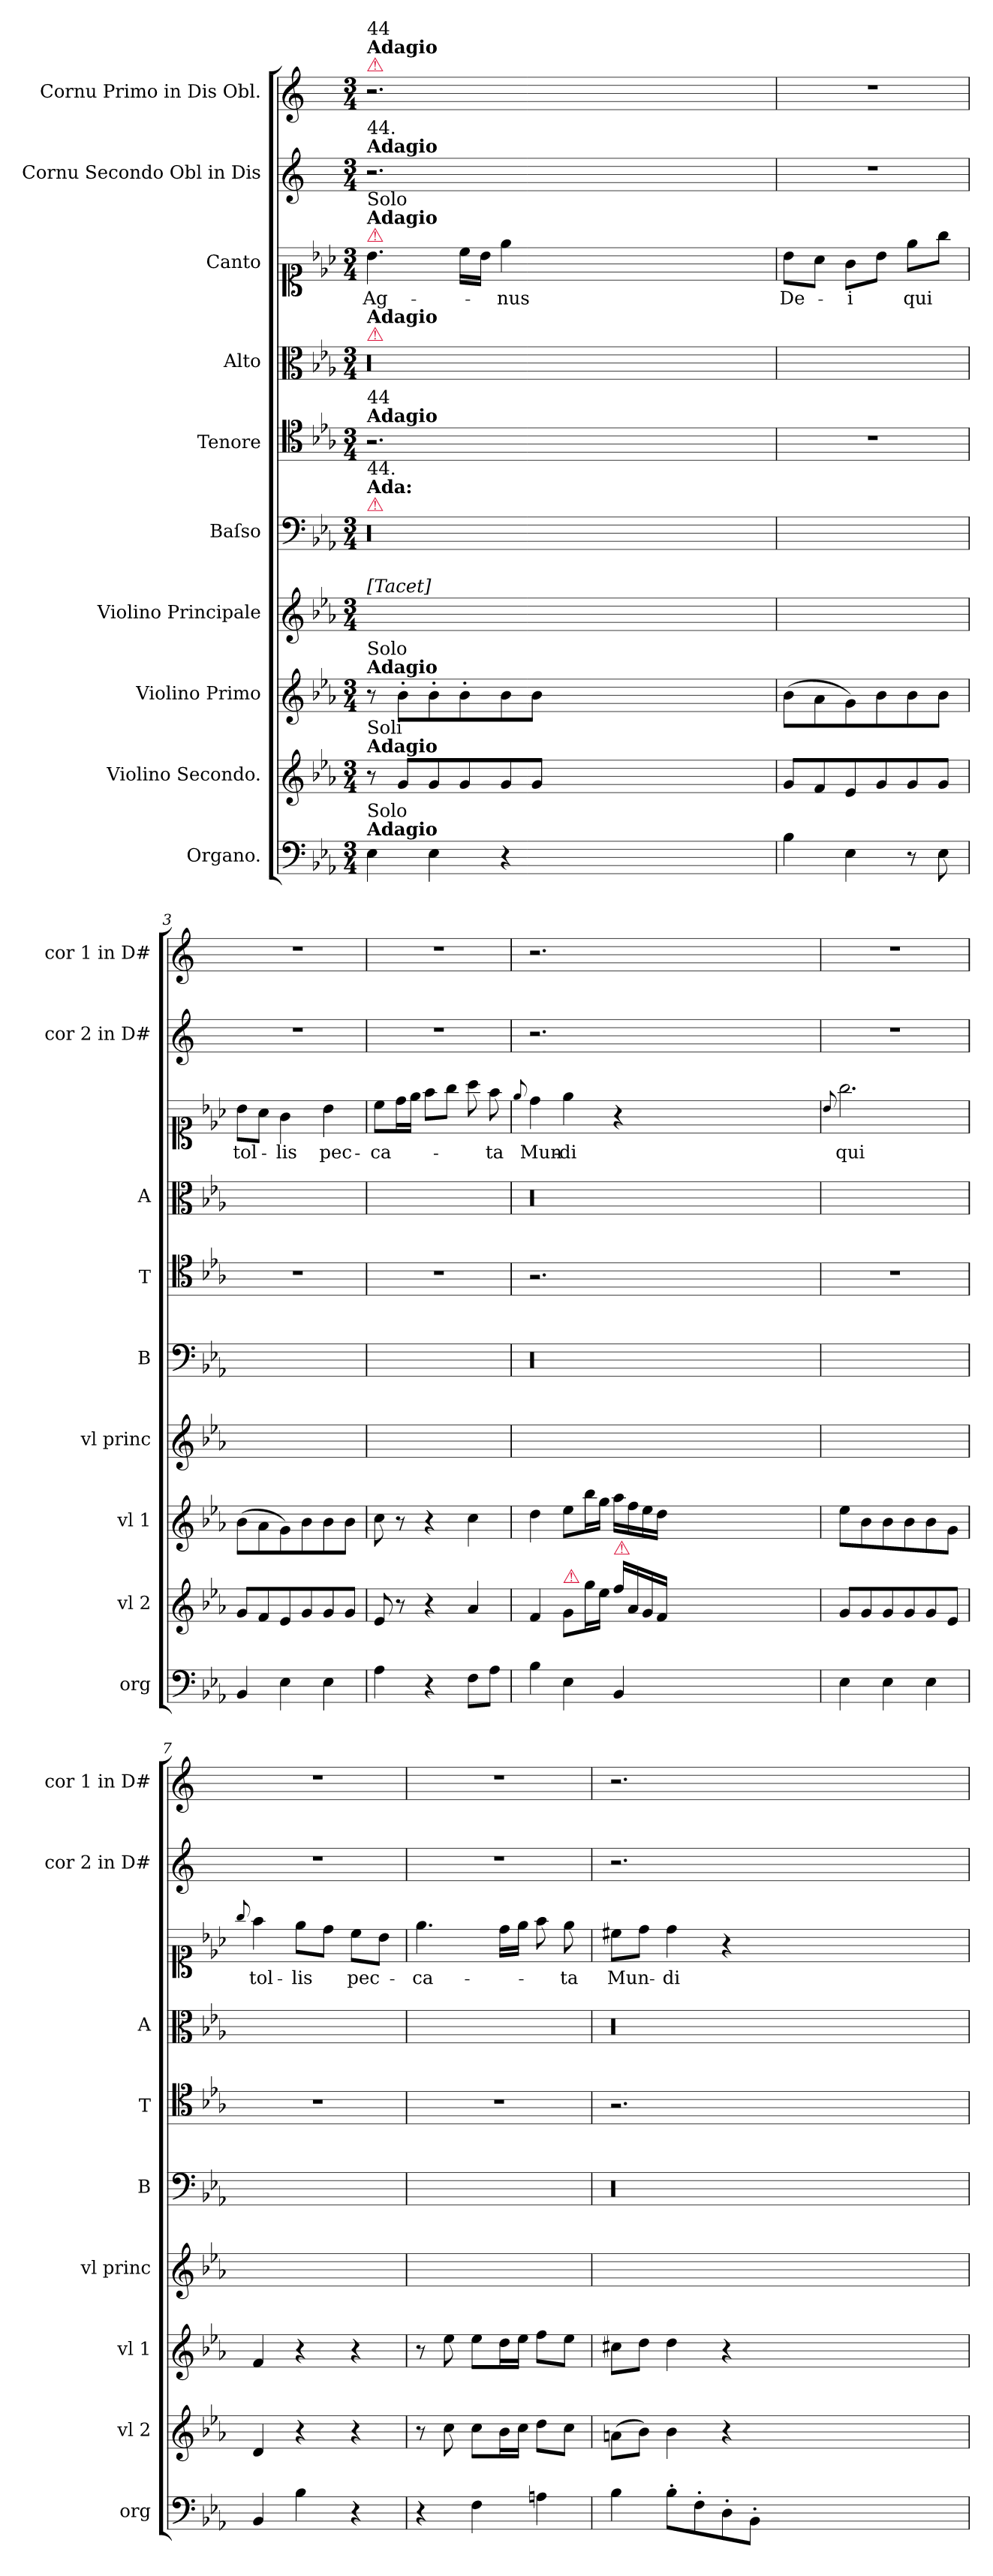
**kern	**dynam	**kern	**dynam	**kern	**kern	**kern	**kern	**kern	**kern	**text	**kern	**kern
*part10	*part10	*part9	*part9	*part8	*part7	*part6	*part5	*part4	*part3	*part3	*part2	*part1
*staff10	*staff10	*staff9	*staff9	*staff8	*staff7	*staff6	*staff5	*staff4	*staff3	*staff3	*staff2	*staff1
*I"Organo.	*	*I"Violino Secondo.	*	*I"Violino Primo	*I"Violino Principale	*I"Baſso	*I"Tenore	*I"Alto	*I"Canto	*	*I"Cornu Secondo Obl in Dis	*I"Cornu Primo in Dis Obl.
*I'org	*	*I'vl 2	*	*I'vl 1	*I'vl princ	*I'B	*I'T	*I'A	*	*	*I'cor 2 in D#	*I'cor 1 in D#
*clefF4	*	*clefG2	*	*clefG2	*clefG2	*clefF4	*clefC4	*clefC3	*clefC1	*	*clefG2	*clefG2
*	*	*	*	*	*	*	*	*	*	*	*ITrd5c9	*ITrd5c9
*k[b-e-a-]	*	*k[b-e-a-]	*	*k[b-e-a-]	*k[b-e-a-]	*k[b-e-a-]	*k[b-e-a-]	*k[b-e-a-]	*k[b-e-a-]	*	*k[b-e-a-]	*k[b-e-a-]
*E-:	*	*E-:	*	*E-:	*E-:	*E-:	*E-:	*E-:	*E-:	*	*E-:	*E-:
*M3/4	*	*M3/4	*	*M3/4	*M3/4	*M3/4	*M3/4	*M3/4	*M3/4	*	*M3/4	*M3/4
=1	=1	=1	=1	=1	=1	=1	=1	=1	=1	=1	=1	=1
!	!	!	!	!	!	!	!	!	!	!	!	!LO:TX:a:color=crimson:t=⚠
!	!	!	!	!	!	!	!	!	!	!	!	!LO:TX:a:B:t=Adagio
!	!	!	!	!	!	!	!	!	!	!	!	!LO:TX:a:t=44
!	!	!	!	!	!	!	!	!	!	!	!LO:TX:a:B:t=Adagio	!
!	!	!	!	!	!	!	!	!	!	!	!LO:TX:a:t=44.	!
!	!	!	!	!	!	!	!	!	!LO:TX:a:color=crimson:t=⚠	!	!	!
!	!	!	!	!	!	!	!	!	!LO:TX:a:B:t=Adagio	!	!	!
!	!	!	!	!	!	!	!	!	!LO:TX:a:t=Solo	!	!	!
!	!	!	!	!	!	!	!	!LO:TX:a:color=crimson:t=⚠	!	!	!	!
!	!	!	!	!	!	!	!	!LO:TX:a:B:t=Adagio	!	!	!	!
!	!	!	!	!	!	!	!LO:TX:a:B:t=Adagio	!	!	!	!	!
!	!	!	!	!	!	!	!LO:TX:a:t=44	!	!	!	!	!
!	!	!	!	!	!	!LO:TX:a:color=crimson:t=⚠	!	!	!	!	!	!
!	!	!	!	!	!	!LO:TX:a:B:t=Ada&colon;	!	!	!	!	!	!
!	!	!	!	!	!	!LO:TX:a:t=44.	!	!	!	!	!	!
!	!	!	!	!	!LO:TX:a:t=[Tacet]	!	!	!	!	!	!	!
!	!	!	!	!LO:TX:a:B:t=Adagio	!	!	!	!	!	!	!	!
!	!	!	!	!LO:TX:a:t=Solo	!	!	!	!	!	!	!	!
!	!	!LO:TX:a:B:t=Adagio	!	!	!	!	!	!	!	!	!	!
!	!	!LO:TX:a:t=Soli	!	!	!	!	!	!	!	!	!	!
!LO:TX:a:B:t=Adagio	!	!	!	!	!	!	!	!	!	!	!	!
!LO:TX:a:t=Solo	!	!	!	!	!	!	!	!	!	!	!	!
!	!LO:DY:b	!	!	!	!	!LO:N:vis=00	!	!LO:N:vis=00	!	!	!	!
4E-\	pia	8r	.	8r	2.ryy	0.r	2.r	0.r	4.b-\	Ag-	2.r	2.r
.	.	8g/L	.	8b-'\L	.	.	.	.	.	.	.	.
!	!	!	!LO:DY:b	!	!	!	!	!	!	!	!	!
4E-\	.	8g/	pia	8b-'\	.	.	.	.	.	.	.	.
.	.	8g/	.	8b-'\	.	.	.	.	16cc\LL	.	.	.
.	.	.	.	.	.	.	.	.	16b-\JJ	.	.	.
4r	.	8g/	.	8b-\	.	.	.	.	4ee-\	-nus	.	.
.	.	8g/J	.	8b-\J	.	.	.	.	.	.	.	.
0ryy	.	0ryy	.	0ryy	0ryy	.	0ryy	.	0ryy	.	0ryy	0ryy
4ryy	.	4ryy	.	4ryy	4ryy	.	4ryy	.	4ryy	.	4ryy	4ryy
=2	=2	=2	=2	=2	=2	=2	=2	=2	=2	=2	=2	=2
4B-\	.	8g/L	.	(8b-\L	2.ryy	2.ryy	2.r	2.ryy	8b-\L	De-	2.r	2.r
.	.	8f/	.	8a-\	.	.	.	.	8a-\J	.	.	.
4E-\	.	8e-/	.	8g\)	.	.	.	.	8g\L	-i	.	.
.	.	8g/	.	8b-\	.	.	.	.	8b-\J	.	.	.
8r	.	8g/	.	8b-\	.	.	.	.	8ee-\L	qui	.	.
8E-\	.	8g/J	.	8b-\J	.	.	.	.	8gg\J	.	.	.
=3	=3	=3	=3	=3	=3	=3	=3	=3	=3	=3	=3	=3
4BB-/	.	8g/L	.	(8b-\L	2.ryy	2.ryy	2.r	2.ryy	8b-\L	tol-	2.r	2.r
.	.	8f/	.	8a-\	.	.	.	.	8a-\J	.	.	.
4E-\	.	8e-/	.	8g\)	.	.	.	.	4g\	-lis	.	.
.	.	8g/	.	8b-\	.	.	.	.	.	.	.	.
4E-\	.	8g/	.	8b-\	.	.	.	.	4b-\	pec-	.	.
.	.	8g/J	.	8b-\J	.	.	.	.	.	.	.	.
=4	=4	=4	=4	=4	=4	=4	=4	=4	=4	=4	=4	=4
4A-\	.	8e-/	.	8cc\	2.ryy	2.ryy	2.r	2.ryy	8cc\L	-ca-	2.r	2.r
.	.	8r	.	8r	.	.	.	.	16dd\L	.	.	.
.	.	.	.	.	.	.	.	.	16ee-\JJ	.	.	.
4r	.	4r	.	4r	.	.	.	.	8ff\L	.	.	.
.	.	.	.	.	.	.	.	.	8gg\J	.	.	.
8F\L	.	4a-/	.	4cc\	.	.	.	.	8aa-\	.	.	.
8A-\J	.	.	.	.	.	.	.	.	8ff\	-ta	.	.
=5	=5	=5	=5	=5	=5	=5	=5	=5	=5	=5	=5	=5
.	.	.	.	.	.	.	.	.	8qqee-/	.	.	.
!	!	!	!	!	!	!LO:N:vis=00	!	!LO:N:vis=00	!	!	!	!
4B-\	.	4f/	.	4dd\	2.ryy	0.r	2.r	0.r	4dd\	Mun-	2.r	2.r
!	!	!LO:TX:a:color=crimson:t=⚠	!	!	!	!	!	!	!	!	!	!
4E-\	.	8g/L	.	8ee-\L	.	.	.	.	4ee-\	-di	.	.
.	.	16gg\L	.	16bb-\L	.	.	.	.	.	.	.	.
.	.	16ee-\JJ	.	16gg\JJ	.	.	.	.	.	.	.	.
!	!	!LO:TX:a:color=crimson:t=⚠	!	!	!	!	!	!	!	!	!	!
4BB-/	.	16ff\LL	.	16aa-\LL	.	.	.	.	4r	.	.	.
.	.	16a-/	.	16ff\	.	.	.	.	.	.	.	.
.	.	16g/	.	16ee-\	.	.	.	.	.	.	.	.
.	.	16f/JJ	.	16dd\JJ	.	.	.	.	.	.	.	.
0ryy	.	0ryy	.	0ryy	0ryy	.	0ryy	.	0ryy	.	0ryy	0ryy
4ryy	.	4ryy	.	4ryy	4ryy	.	4ryy	.	4ryy	.	4ryy	4ryy
=6	=6	=6	=6	=6	=6	=6	=6	=6	=6	=6	=6	=6
.	.	.	.	.	.	.	.	.	8qqb-/	.	.	.
4E-\	.	8g/L	.	8ee-\L	2.ryy	2.ryy	2.r	2.ryy	2.gg\	qui	2.r	2.r
.	.	8g/	.	8b-\	.	.	.	.	.	.	.	.
4E-\	.	8g/	.	8b-\	.	.	.	.	.	.	.	.
.	.	8g/	.	8b-\	.	.	.	.	.	.	.	.
4E-\	.	8g/	.	8b-\	.	.	.	.	.	.	.	.
.	.	8e-/J	.	8g\J	.	.	.	.	.	.	.	.
=7	=7	=7	=7	=7	=7	=7	=7	=7	=7	=7	=7	=7
.	.	.	.	.	.	.	.	.	8qqgg/	.	.	.
4BB-/	.	4d/	.	4f/	2.ryy	2.ryy	2.r	2.ryy	4ff\	tol-	2.r	2.r
4B-\	.	4r	.	4r	.	.	.	.	8ee-\L	-lis	.	.
.	.	.	.	.	.	.	.	.	8dd\J	.	.	.
4r	.	4r	.	4r	.	.	.	.	8cc\L	pec-	.	.
.	.	.	.	.	.	.	.	.	8b-\J	.	.	.
=8	=8	=8	=8	=8	=8	=8	=8	=8	=8	=8	=8	=8
4r	.	8r	.	8r	2.ryy	2.ryy	2.r	2.ryy	4.ee-\	-ca-	2.r	2.r
.	.	8cc\	.	8ee-\	.	.	.	.	.	.	.	.
4F\	.	8cc\L	.	8ee-\L	.	.	.	.	.	.	.	.
.	.	16b-\L	.	16dd\L	.	.	.	.	16dd\LL	.	.	.
.	.	16cc\JJ	.	16ee-\JJ	.	.	.	.	16ee-\JJ	.	.	.
4An\	.	8dd\L	.	8ff\L	.	.	.	.	8ff\	.	.	.
.	.	8cc\J	.	8ee-\J	.	.	.	.	8ee-\	-ta	.	.
=9	=9	=9	=9	=9	=9	=9	=9	=9	=9	=9	=9	=9
!	!	!	!	!	!	!LO:N:vis=00	!	!LO:N:vis=00	!	!	!	!
4B-\	.	(8an\L	.	8cc#X\L	2.ryy	0.r	2.r	0.r	8cc#X\L	Mun-	2.r	2.r
.	.	8b-\J)	.	8dd\J	.	.	.	.	8dd\J	.	.	.
8B-'\L	.	4b-\	.	4dd\	.	.	.	.	4dd\	-di	.	.
8F'\	.	.	.	.	.	.	.	.	.	.	.	.
8D'\	.	4r	.	4r	.	.	.	.	4r	.	.	.
8BB-'\J	.	.	.	.	.	.	.	.	.	.	.	.
0ryy	.	0ryy	.	0ryy	0ryy	.	0ryy	.	0ryy	.	0ryy	0ryy
4ryy	.	4ryy	.	4ryy	4ryy	.	4ryy	.	4ryy	.	4ryy	4ryy
=	=	=	=	=	=	=	=	=	=	=	=	=
*-	*-	*-	*-	*-	*-	*-	*-	*-	*-	*-	*-	*-
